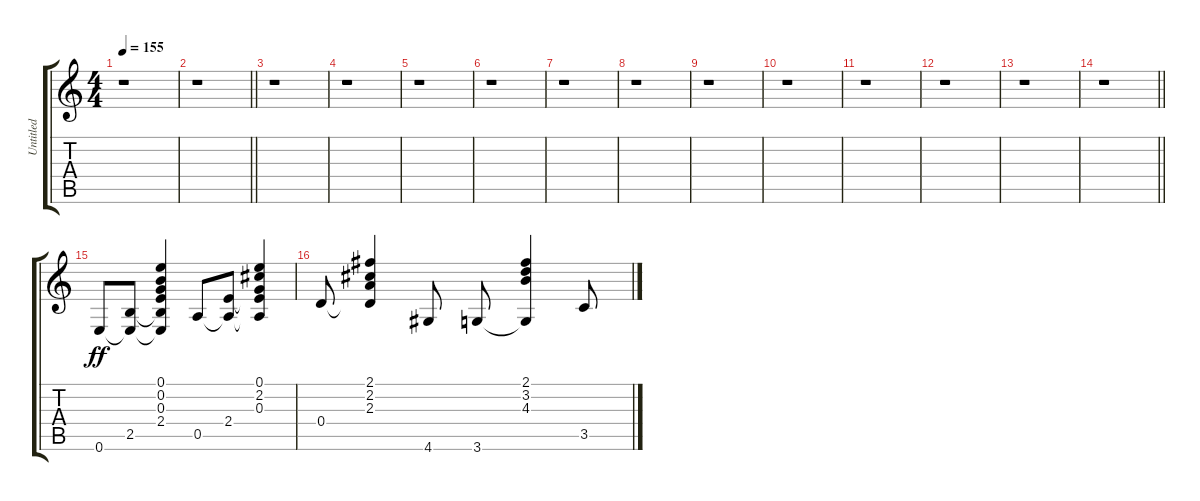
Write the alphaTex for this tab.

\track ("Untitled" "Untitled") {instrument acousticguitarnylon}
\staff {score tabs}
\tuning (E4 B3 G3 D3 A2 E2) {hide}
\ts (4 4)
\tempo 155
\clef g2
\ks c
r.1{dy ff} |
\barLineRight lightlight
r.1 |
r.1 |
r.1 |
r.1 |
r.1 |
r.1 |
r.1 |
r.1 |
r.1 |
r.1 |
r.1 |
r.1 |
\barLineRight lightlight
r.1 |
0.6.8 (2.5 0.6{t}).8 (0.1 0.2 0.3 2.4 2.5{t} 0.6{t}).4 0.5.8 (2.4 0.5{t}).8 (0.1 2.2 0.3 2.4{t} 0.5{t}).4 |
0.4.8 (2.1 2.2 2.3 0.4{t}).4 4.6.8 3.6.8 (2.1 3.2 4.3 3.6{t}).4 3.5.8
